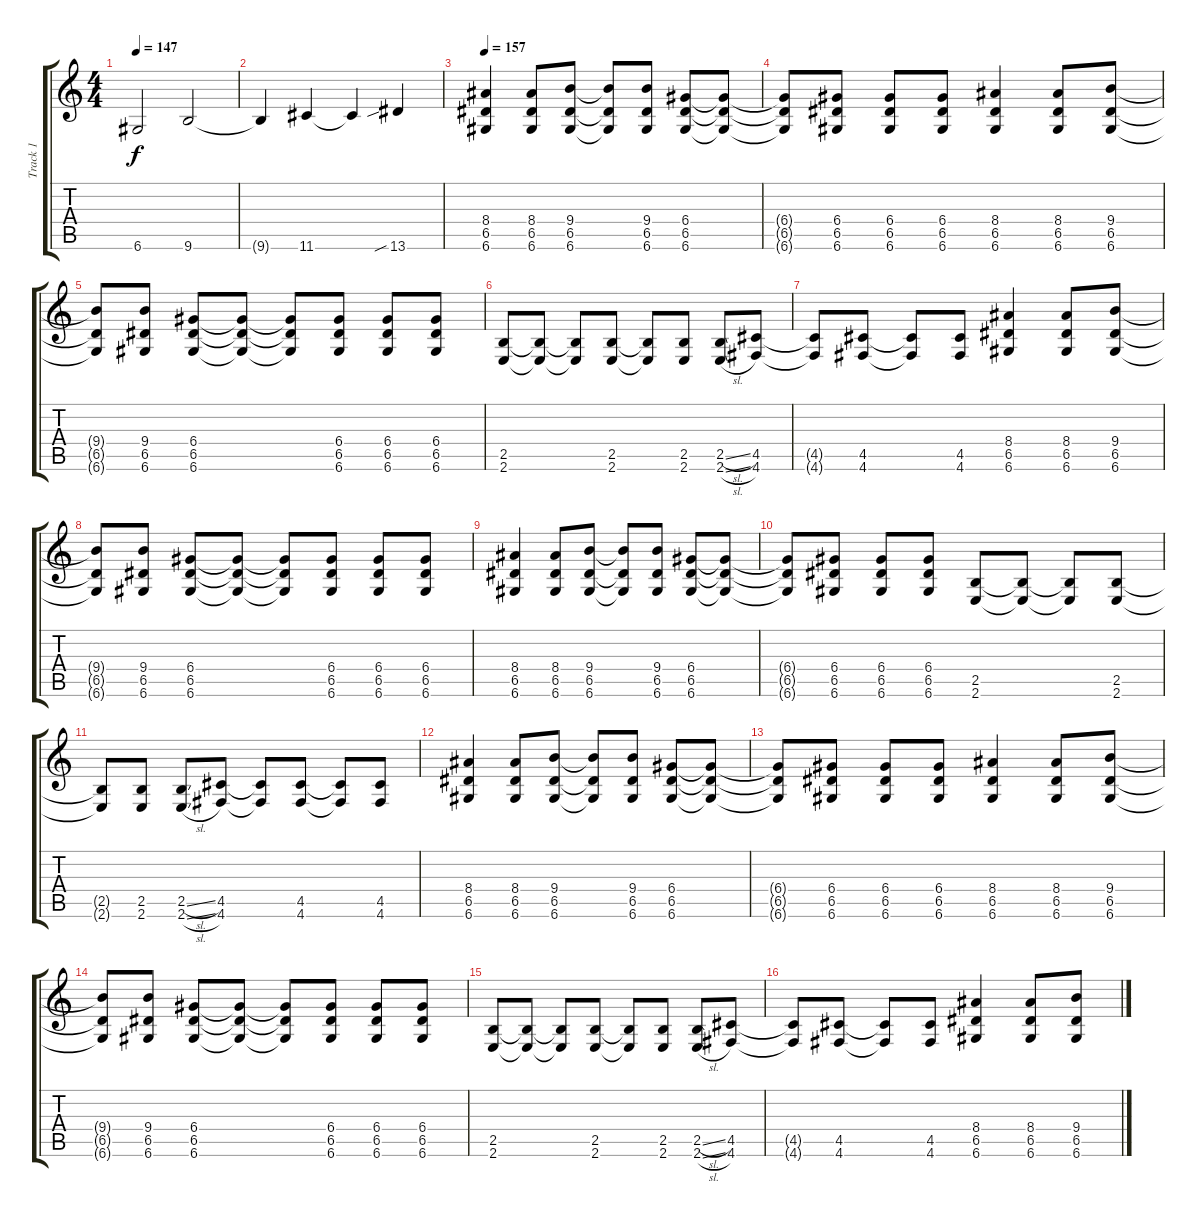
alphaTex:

\track ("Track 1" "Track 1") {instrument electricguitarjazz}
\staff {score tabs}
\tuning (E4 B3 G3 D3 A2 D2) {hide}
\ts (4 4)
\tempo 147
\clef g2
\ks c
6.6{t}.2{dy f} 9.6.2 |
9.6{t}.4 11.6.4 11.6{t}.4 13.6{sib}.4 |
\tempo 157
(8.4 6.5 6.6).4{volume 13 instrument overdrivenguitar} (8.4 6.5 6.6).8 (9.4 6.5 6.6).8 (9.4{t} 6.5{t} 6.6{t}).8 (9.4 6.5 6.6).8 (6.4 6.5 6.6).8 (6.4{t} 6.5{t} 6.6{t}).8 |
(6.4{t} 6.5{t} 6.6{t}).8 (6.4 6.5 6.6).8 (6.4 6.5 6.6).8 (6.4 6.5 6.6).8 (8.4 6.5 6.6).4 (8.4 6.5 6.6).8 (9.4 6.5 6.6).8 |
(9.4{t} 6.5{t} 6.6{t}).8 (9.4 6.5 6.6).8 (6.4 6.5 6.6).8 (6.4{t} 6.5{t} 6.6{t}).8 (6.4{t} 6.5{t} 6.6{t}).8 (6.4 6.5 6.6).8 (6.4 6.5 6.6).8 (6.4 6.5 6.6).8 |
(2.5 2.6).8 (2.5{t} 2.6{t}).8 (2.5{t} 2.6{t}).8 (2.5 2.6).8 (2.5{t} 2.6{t}).8 (2.5 2.6).8 (2.5{sl} 2.6{sl}).8 (4.5 4.6).8 |
(4.5{t} 4.6{t}).8 (4.5 4.6).8 (4.5{t} 4.6{t}).8 (4.5 4.6).8 (8.4 6.5 6.6).4 (8.4 6.5 6.6).8 (9.4 6.5 6.6).8 |
(9.4{t} 6.5{t} 6.6{t}).8 (9.4 6.5 6.6).8 (6.4 6.5 6.6).8 (6.4{t} 6.5{t} 6.6{t}).8 (6.4{t} 6.5{t} 6.6{t}).8 (6.4 6.5 6.6).8 (6.4 6.5 6.6).8 (6.4 6.5 6.6).8 |
(8.4 6.5 6.6).4 (8.4 6.5 6.6).8 (9.4 6.5 6.6).8 (9.4{t} 6.5{t} 6.6{t}).8 (9.4 6.5 6.6).8 (6.4 6.5 6.6).8 (6.4{t} 6.5{t} 6.6{t}).8 |
(6.4{t} 6.5{t} 6.6{t}).8 (6.4 6.5 6.6).8 (6.4 6.5 6.6).8 (6.4 6.5 6.6).8 (2.5 2.6).8 (2.5{t} 2.6{t}).8 (2.5{t} 2.6{t}).8 (2.5 2.6).8 |
(2.5{t} 2.6{t}).8 (2.5 2.6).8 (2.5{sl} 2.6{sl}).8 (4.5 4.6).8 (4.5{t} 4.6{t}).8 (4.5 4.6).8 (4.5{t} 4.6{t}).8 (4.5 4.6).8 |
(8.4 6.5 6.6).4 (8.4 6.5 6.6).8 (9.4 6.5 6.6).8 (9.4{t} 6.5{t} 6.6{t}).8 (9.4 6.5 6.6).8 (6.4 6.5 6.6).8 (6.4{t} 6.5{t} 6.6{t}).8 |
(6.4{t} 6.5{t} 6.6{t}).8 (6.4 6.5 6.6).8 (6.4 6.5 6.6).8 (6.4 6.5 6.6).8 (8.4 6.5 6.6).4 (8.4 6.5 6.6).8 (9.4 6.5 6.6).8 |
(9.4{t} 6.5{t} 6.6{t}).8 (9.4 6.5 6.6).8 (6.4 6.5 6.6).8 (6.4{t} 6.5{t} 6.6{t}).8 (6.4{t} 6.5{t} 6.6{t}).8 (6.4 6.5 6.6).8 (6.4 6.5 6.6).8 (6.4 6.5 6.6).8 |
(2.5 2.6).8 (2.5{t} 2.6{t}).8 (2.5{t} 2.6{t}).8 (2.5 2.6).8 (2.5{t} 2.6{t}).8 (2.5 2.6).8 (2.5{sl} 2.6{sl}).8 (4.5 4.6).8 |
(4.5{t} 4.6{t}).8 (4.5 4.6).8 (4.5{t} 4.6{t}).8 (4.5 4.6).8 (8.4 6.5 6.6).4 (8.4 6.5 6.6).8 (9.4 6.5 6.6).8
